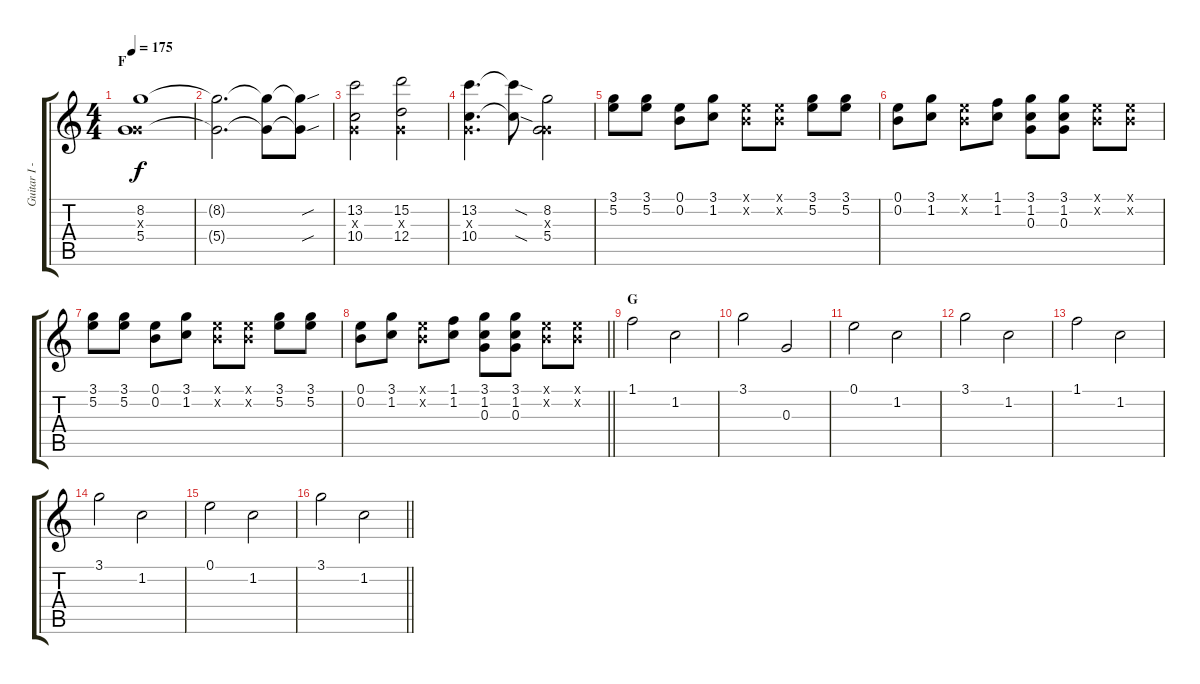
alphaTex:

\track ("Guitar I - Kita" "Guitar I -") {instrument overdrivenguitar}
\staff {score tabs}
\tuning (E4 B3 G3 D3 A2 E2) {hide}
\ts (4 4)
\section ("" "F")
\tempo 175
\clef g2
\ks c
(8.2 0.3{x} 5.4).1{dy f} |
(8.2{t} 5.4{t}).2{d} (8.2{t} 5.4{t}).8 (8.2{sou t} 5.4{sou t}).8 |
(13.2 0.3{x} 10.4).2 (15.2 0.3{x} 12.4).2 |
(13.2 0.3{x} 10.4).4{d} (13.2{sod t} 10.4{sod t}).8 (8.2 0.3{x} 5.4).2 |
(3.1 5.2).8 (3.1 5.2).8 (0.1 0.2).8 (3.1 1.2).8 (0.1{x} 0.2{x}).8 (0.1{x} 0.2{x}).8 (3.1 5.2).8 (3.1 5.2).8 |
(0.1 0.2).8 (3.1 1.2).8 (0.1{x} 0.2{x}).8 (1.1 1.2).8 (3.1 1.2 0.3).8 (3.1 1.2 0.3).8 (0.1{x} 0.2{x}).8 (0.1{x} 0.2{x}).8 |
(3.1 5.2).8 (3.1 5.2).8 (0.1 0.2).8 (3.1 1.2).8 (0.1{x} 0.2{x}).8 (0.1{x} 0.2{x}).8 (3.1 5.2).8 (3.1 5.2).8 |
\barLineRight lightlight
(0.1 0.2).8 (3.1 1.2).8 (0.1{x} 0.2{x}).8 (1.1 1.2).8 (3.1 1.2 0.3).8 (3.1 1.2 0.3).8 (0.1{x} 0.2{x}).8 (0.1{x} 0.2{x}).8 |
\section ("" "G")
1.1.2 1.2.2 |
3.1.2 0.3.2 |
0.1.2 1.2.2 |
3.1.2 1.2.2 |
1.1.2 1.2.2 |
3.1.2 1.2.2 |
0.1.2 1.2.2 |
\barLineRight lightlight
3.1.2 1.2.2
